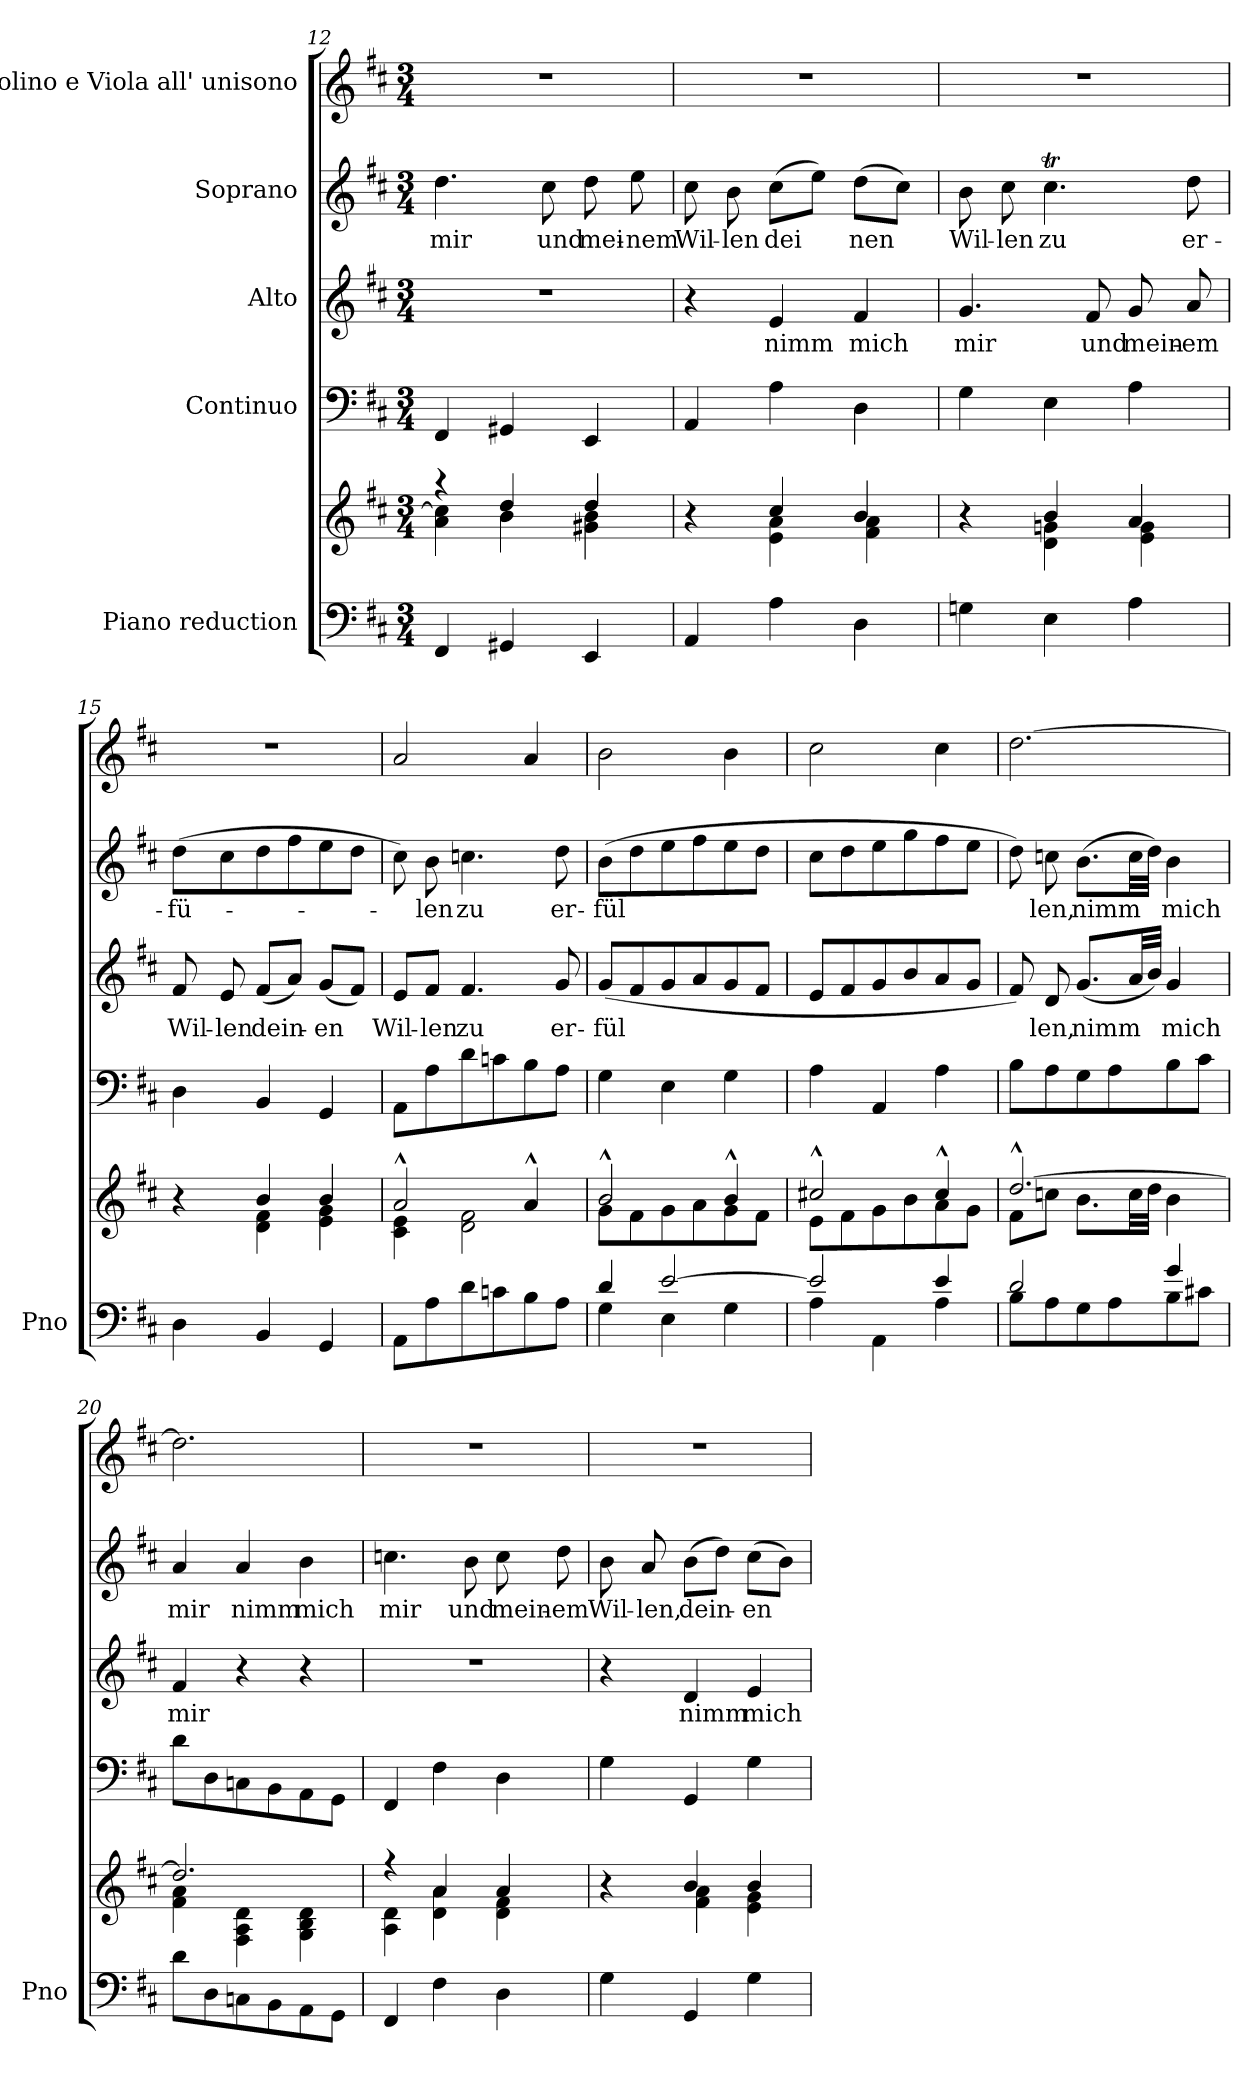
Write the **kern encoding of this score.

**kern	**kern	**kern	**kern	**text	**kern	**text	**kern
*part5	*part5	*part4	*part3	*part3	*part2	*part2	*part1
*staff6	*staff5	*staff4	*staff3	*staff3	*staff2	*staff2	*staff1
*I"Piano reduction	*	*I"Continuo	*I"Alto	*	*I"Soprano	*	*I"Violino e Viola all' unisono
*I'Pno	*	*	*	*	*	*	*
*clefF4	*clefG2	*clefF4	*clefG2	*	*clefG2	*	*clefG2
*k[f#c#]	*k[f#c#]	*k[f#c#]	*k[f#c#]	*	*k[f#c#]	*	*k[f#c#]
*M3/4	*M3/4	*M3/4	*M3/4	*	*M3/4	*	*M3/4
=12	=12	=12	=12	=12	=12	=12	=12
*	*^	*	*	*	*	*	*
!	!	!	!	!	!	!	!LO:LY:b	!
4FF#/	4r	4a\ 4cc#\]	4FF#/	2.r	.	4.dd\	mir	2.r
4GG#X/	4dd/	4b\	4GG#X/	.	.	.	.	.
!	!	!	!	!	!	!	!LO:LY:b	!
.	.	.	.	.	.	8cc#\	und	.
!	!	!	!	!	!	!	!LO:LY:b	!
4EE/	4dd/	4g#X\ 4b\	4EE/	.	.	8dd\	mei-	.
!	!	!	!	!	!	!	!LO:LY:b	!
.	.	.	.	.	.	8ee\	-nem	.
=13	=13	=13	=13	=13	=13	=13	=13	=13
!	!	!	!	!	!	!	!LO:LY:b	!
4AA/	4r	4ryy	4AA/	4r	.	8cc#\	Wil-	2.r
!	!	!	!	!	!	!	!LO:LY:b	!
.	.	.	.	.	.	8b\	-len	.
!	!	!	!	!	!LO:LY:b	!	!LO:LY:b	!
4A\	4cc#/	4e\ 4a\	4A\	4e/	nimm	(8cc#\L	dei	.
.	.	.	.	.	.	8ee\J)	.	.
!	!	!	!	!	!LO:LY:b	!	!LO:LY:b	!
4D\	4b/	4f#\ 4a\	4D\	4f#/	mich	(8dd\L	nen	.
.	.	.	.	.	.	8cc#\J)	.	.
!!LO:LB:g=z
=14	=14	=14	=14	=14	=14	=14	=14	=14
!	!	!	!	!	!LO:LY:b	!	!LO:LY:b	!
4Gn\	4r	4ryy	4G\	4.g/	mir	8b\	Wil-	2.r
!	!	!	!	!	!	!	!LO:LY:b	!
.	.	.	.	.	.	8cc#\	-len	.
!	!	!	!	!	!	!	!LO:LY:b	!
4E\	4b/	4d\ 4gn\	4E\	.	.	4.cc#t\	zu	.
!	!	!	!	!	!LO:LY:b	!	!	!
.	.	.	.	8f#/	und	.	.	.
!	!	!	!	!	!LO:LY:b	!	!	!
4A\	4a/	4e\ 4g\	4A\	8g/	mein-	.	.	.
!	!	!	!	!	!LO:LY:b	!	!LO:LY:b	!
.	.	.	.	8a/	-em	8dd\	er-	.
=15	=15	=15	=15	=15	=15	=15	=15	=15
!	!	!	!	!	!LO:LY:b	!	!LO:LY:b	!
4D\	4r	4ryy	4D\	8f#/	Wil-	(8dd\L	-fü-	2.r
!	!	!	!	!	!LO:LY:b	!	!	!
.	.	.	.	8e/	-len	8cc#\	.	.
!	!	!	!	!	!LO:LY:b	!	!	!
4BB/	4b/	4d\ 4f#\	4BB/	(8f#/L	dein-	8dd\	.	.
.	.	.	.	8a/J)	.	8ff#\	.	.
!	!	!	!	!	!LO:LY:b	!	!	!
4GG/	4b/	4e\ 4g\	4GG/	(8g/L	-en	8ee\	.	.
.	.	.	.	8f#/J)	.	8dd\J	.	.
=16	=16	=16	=16	=16	=16	=16	=16	=16
!	!	!	!	!	!LO:LY:b	!	!	!
8AA\L	2a^^/	4c#\ 4e\	8AA\L	8e/L	Wil-	8cc#\)	.	2a/
!	!	!	!	!	!LO:LY:b	!	!LO:LY:b	!
8A\	.	.	8A\	8f#/J	-len	8b\	-len	.
!	!	!	!	!	!LO:LY:b	!	!LO:LY:b	!
8d\	.	2d\ 2f#\	8d\	4.f#/	zu	4.ccn\	zu	.
8cn\	.	.	8cn\	.	.	.	.	.
8B\	4a^^/	.	8B\	.	.	.	.	4a/
!	!	!	!	!	!LO:LY:b	!	!LO:LY:b	!
8A\J	.	.	8A\J	8g/	er-	8dd\	er-	.
=17	=17	=17	=17	=17	=17	=17	=17	=17
*^	*	*	*	*	*	*	*	*
!	!	!	!	!	!	!LO:LY:b	!	!LO:LY:b	!
4d/	4G\	2b^^/	8g\L	4G\	(8g/L	-fül	(8b\L	-fül	2b\
.	.	.	8f#\	.	8f#/	.	8dd\	.	.
[2e/	4E\	.	8g\	4E\	8g/	.	8ee\	.	.
.	.	.	8a\	.	8a/	.	8ff#\	.	.
.	4G\	4b^^/	8g\	4G\	8g/	.	8ee\	.	4b\
.	.	.	8f#\J	.	8f#/J	.	8dd\J	.	.
=18	=18	=18	=18	=18	=18	=18	=18	=18	=18
2e/]	4A\	2cc#X^^/	8e\L	4A\	8e/L	.	8cc#\L	.	2cc#\
.	.	.	8f#\	.	8f#/	.	8dd\	.	.
.	4AA\	.	8g\	4AA/	8g/	.	8ee\	.	.
.	.	.	8b\	.	8b/	.	8gg\	.	.
4e/	4A\	4cc#^^/	8a\	4A\	8a/	.	8ff#\	.	4cc#\
.	.	.	8g\J	.	8g/J	.	8ee\J	.	.
=19	=19	=19	=19	=19	=19	=19	=19	=19	=19
2d/	8B\L	[2.dd^^/	8f#\L	8B\L	8f#/)	.	8dd\)	.	[2.dd\
!	!	!	!	!	!	!LO:LY:b	!	!LO:LY:b	!
.	8A\	.	8ccn\J	8A\	8d/	len,	8ccn\	len,	.
!	!	!	!	!	!	!LO:LY:b	!	!LO:LY:b	!
.	8G\	.	8.b\L	8G\	(8.g/L	nimm	(8.b\L	nimm	.
.	8A\	.	.	8A\	.	.	.	.	.
.	.	.	32cc\LL	.	32a/LL	.	32cc\LL	.	.
.	.	.	32dd\JJJ	.	32b/JJJ)	.	32dd\JJJ)	.	.
!	!	!	!	!	!	!LO:LY:b	!	!LO:LY:b	!
4g/	8B\	.	4b\	8B\	4g/	mich	4b\	mich	.
.	8c#X\J	.	.	8c#\J	.	.	.	.	.
=20	=20	=20	=20	=20	=20	=20	=20	=20	=20
!	!	!	!	!	!	!LO:LY:b	!	!LO:LY:b	!
*v	*v	*	*	*	*	*	*	*	*
8d\L	2.dd/]	4f#\ 4a\	8d\L	4f#/	mir	4a/	mir	2.dd\]
8D\	.	.	8D\	.	.	.	.	.
!	!	!	!	!	!	!	!LO:LY:b	!
8Cn\	.	4F#\ 4A\ 4d\	8Cn\	4r	.	4a/	nimm	.
8BB\	.	.	8BB\	.	.	.	.	.
!	!	!	!	!	!	!	!LO:LY:b	!
8AA\	.	4G\ 4B\ 4d\	8AA\	4r	.	4b\	mich	.
8GG\J	.	.	8GG\J	.	.	.	.	.
!!LO:PB:g=z
=21	=21	=21	=21	=21	=21	=21	=21	=21
!	!	!	!	!	!	!	!LO:LY:b	!
4FF#/	4r	4A\ 4d\	4FF#/	2.r	.	4.ccn\	mir	2.r
4F#\	4a/	4d\ 4a\	4F#\	.	.	.	.	.
!	!	!	!	!	!	!	!LO:LY:b	!
.	.	.	.	.	.	8b\	und	.
!	!	!	!	!	!	!	!LO:LY:b	!
4D\	4a/	4d\ 4f#\	4D\	.	.	8cc\	mein-	.
!	!	!	!	!	!	!	!LO:LY:b	!
.	.	.	.	.	.	8dd\	-em	.
=22	=22	=22	=22	=22	=22	=22	=22	=22
!	!	!	!	!	!	!	!LO:LY:b	!
4G\	4r	4ryy	4G\	4r	.	8b\	Wil-	2.r
!	!	!	!	!	!	!	!LO:LY:b	!
.	.	.	.	.	.	8a/	-len,	.
!	!	!	!	!	!LO:LY:b	!	!LO:LY:b	!
4GG/	4b/	4f#\ 4a\	4GG/	4d/	nimm	(8b\L	dein-	.
.	.	.	.	.	.	8dd\J)	.	.
!	!	!	!	!	!LO:LY:b	!	!LO:LY:b	!
4G\	4b/	4e\ 4g\	4G\	4e/	mich	(8cc#\L	-en	.
.	.	.	.	.	.	8b\J)	.	.
*	*v	*v	*	*	*	*	*	*
=	=	=	=	=	=	=	=
*-	*-	*-	*-	*-	*-	*-	*-
